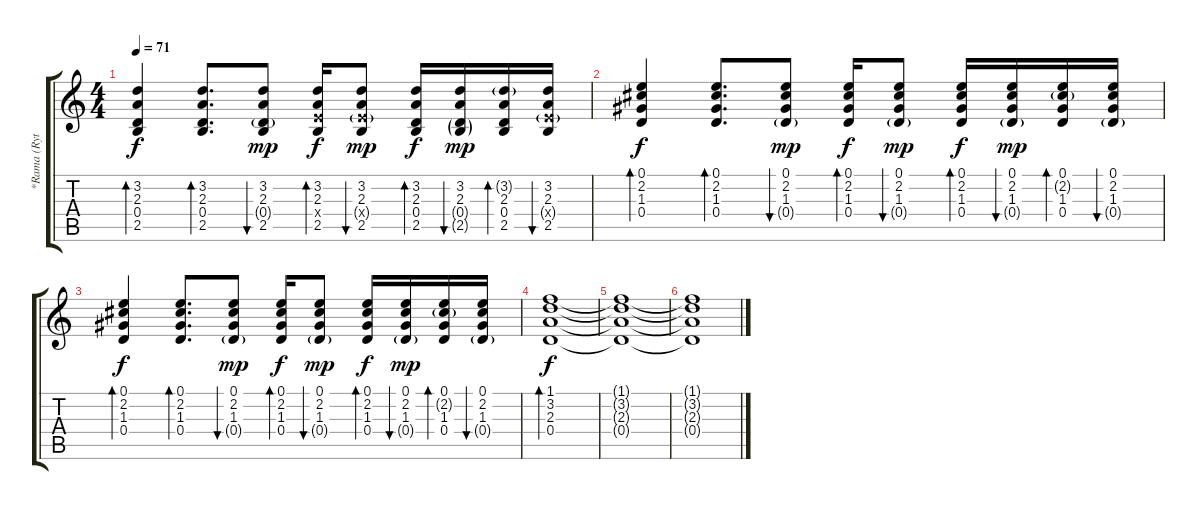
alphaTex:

\track ("*Rama (Rythm Guitar)" "*Rama (Ryt") {instrument electricguitarclean}
\staff {score tabs}
\tuning (E4 B3 G3 D3 A2 E2) {hide}
\ts (4 4)
\tempo 71
\clef g2
\ks c
(3.2 2.3 0.4 2.5).4{bd 60 dy f} (3.2 2.3 0.4 2.5).8{d bd 60} (3.2 2.3 0.4{g} 2.5).8{bu 60 dy mp} (3.2 2.3 2.4{x} 2.5).16{bd 60 dy f} (3.2 2.3 2.4{g x} 2.5).8{bu 60 dy mp} (3.2 2.3 0.4 2.5).16{bd 60 dy f} (3.2 2.3 0.4{g} 2.5{g}).16{bu 60 dy mp} (3.2{g} 2.3 0.4 2.5).16{bd 60} (3.2 2.3 2.4{g x} 2.5).16{bu 60} |
(0.1 2.2 1.3 0.4).4{bd 60 dy f} (0.1 2.2 1.3 0.4).8{d bd 60} (0.1 2.2 1.3 0.4{g}).8{bu 60 dy mp} (0.1 2.2 1.3 0.4).16{bd 60 dy f} (0.1 2.2 1.3 0.4{g}).8{bu 60 dy mp} (0.1 2.2 1.3 0.4).16{bd 60 dy f} (0.1 2.2 1.3 0.4{g}).16{bu 60 dy mp} (0.1 2.2{g} 1.3 0.4).16{bd 60} (0.1 2.2 1.3 0.4{g}).16{bu 60} |
(0.1 2.2 1.3 0.4).4{bd 60 dy f} (0.1 2.2 1.3 0.4).8{d bd 60} (0.1 2.2 1.3 0.4{g}).8{bu 60 dy mp} (0.1 2.2 1.3 0.4).16{bd 60 dy f} (0.1 2.2 1.3 0.4{g}).8{bu 60 dy mp} (0.1 2.2 1.3 0.4).16{bd 60 dy f} (0.1 2.2 1.3 0.4{g}).16{bu 60 dy mp} (0.1 2.2{g} 1.3 0.4).16{bd 60} (0.1 2.2 1.3 0.4{g}).16{bu 60} |
(1.1 3.2 2.3 0.4).1{bd 60 dy f} |
(1.1{t} 3.2{t} 2.3{t} 0.4{t}).1 |
(1.1{t} 3.2{t} 2.3{t} 0.4{t}).1
